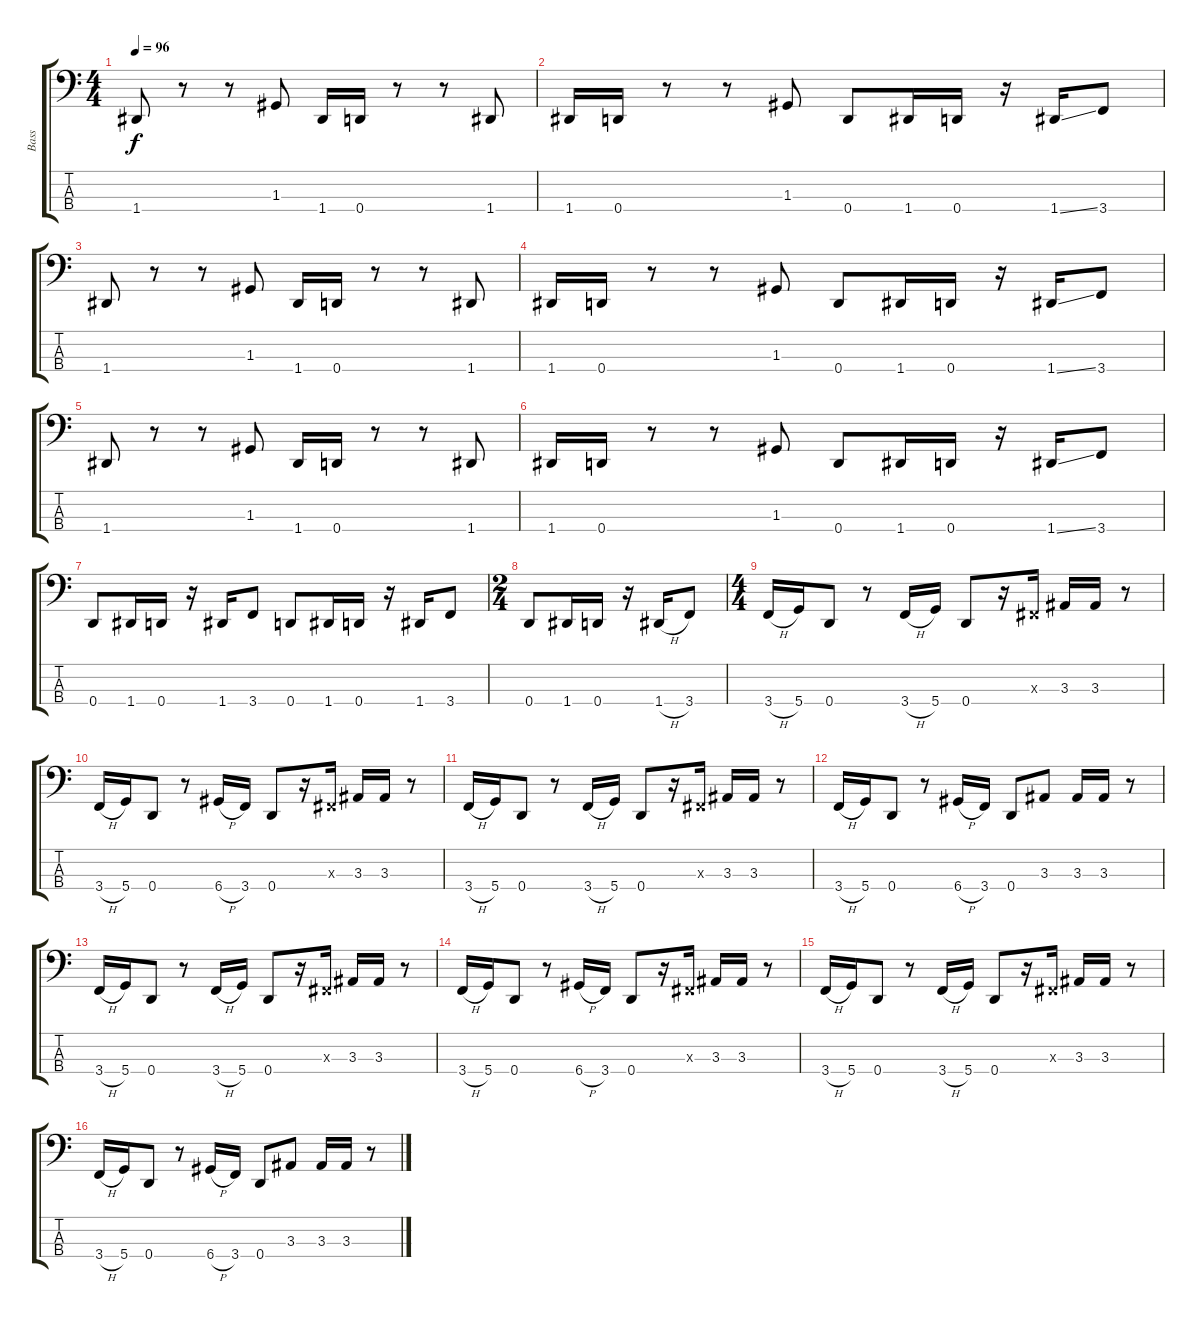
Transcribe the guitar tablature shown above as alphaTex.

\track ("Bass" "Bass") {instrument electricbasspick}
\staff {score tabs}
\tuning (F2 C2 G1 D1) {hide}
\ts (4 4)
\tempo 96
\clef f4
\ks c
1.4.8{dy f} r.8 r.8 1.3.8 1.4.16 0.4.16 r.8 r.8 1.4.8 |
1.4.16 0.4.16 r.8 r.8 1.3.8 0.4.8 1.4.16 0.4.16 r.16 1.4{ss}.16 3.4.8 |
1.4.8 r.8 r.8 1.3.8 1.4.16 0.4.16 r.8 r.8 1.4.8 |
1.4.16 0.4.16 r.8 r.8 1.3.8 0.4.8 1.4.16 0.4.16 r.16 1.4{ss}.16 3.4.8 |
1.4.8 r.8 r.8 1.3.8 1.4.16 0.4.16 r.8 r.8 1.4.8 |
1.4.16 0.4.16 r.8 r.8 1.3.8 0.4.8 1.4.16 0.4.16 r.16 1.4{ss}.16 3.4.8 |
0.4.8 1.4.16 0.4.16 r.16 1.4.16 3.4.8 0.4.8 1.4.16 0.4.16 r.16 1.4.16 3.4.8 |
\ts (2 4)
0.4.8 1.4.16 0.4.16 r.16 1.4{h}.16 3.4.8 |
\ts (4 4)
3.4{h}.16 5.4.16 0.4.8 r.8 3.4{h}.16 5.4.16 0.4.8 r.16 -1.3{x}.16 3.3.16 3.3.16 r.8 |
3.4{h}.16 5.4.16 0.4.8 r.8 6.4{h}.16 3.4.16 0.4.8 r.16 -1.3{x}.16 3.3.16 3.3.16 r.8 |
3.4{h}.16 5.4.16 0.4.8 r.8 3.4{h}.16 5.4.16 0.4.8 r.16 -1.3{x}.16 3.3.16 3.3.16 r.8 |
3.4{h}.16 5.4.16 0.4.8 r.8 6.4{h}.16 3.4.16 0.4.8 3.3.8 3.3.16 3.3.16 r.8 |
3.4{h}.16 5.4.16 0.4.8 r.8 3.4{h}.16 5.4.16 0.4.8 r.16 -1.3{x}.16 3.3.16 3.3.16 r.8 |
3.4{h}.16 5.4.16 0.4.8 r.8 6.4{h}.16 3.4.16 0.4.8 r.16 -1.3{x}.16 3.3.16 3.3.16 r.8 |
3.4{h}.16 5.4.16 0.4.8 r.8 3.4{h}.16 5.4.16 0.4.8 r.16 -1.3{x}.16 3.3.16 3.3.16 r.8 |
3.4{h}.16 5.4.16 0.4.8 r.8 6.4{h}.16 3.4.16 0.4.8 3.3.8 3.3.16 3.3.16 r.8
